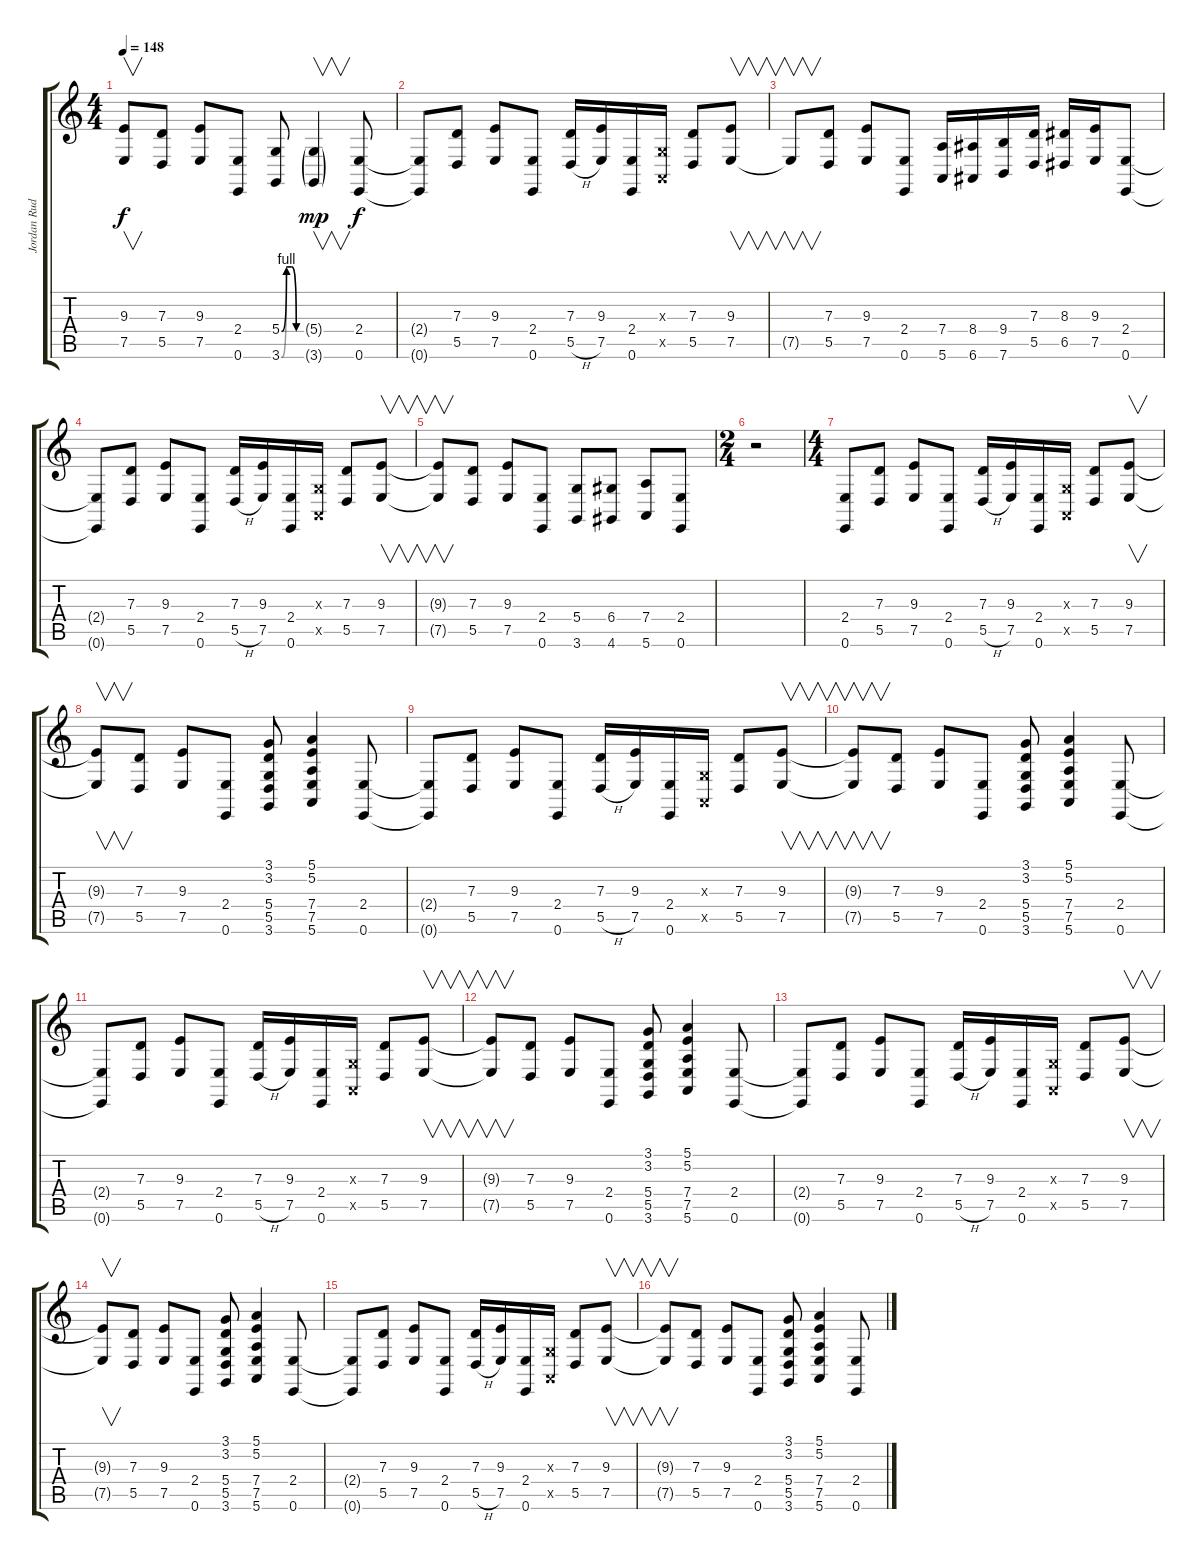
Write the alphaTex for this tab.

\track ("Jordan Rudess - Keyboard" "Jordan Rud") {instrument stringensemble1}
\staff {score tabs}
\tuning (E4 B3 G3 D3 A2 E2) {hide}
\ts (4 4)
\tempo 148
\clef g2
\ks c
(9.3{t} 7.5{t}).8{v dy f} (7.3 5.5).8 (9.3 7.5).8 (2.4 0.6).8 (5.4{be (custom 0 0 15 4 30 4 45 0 60 0)} 3.6{be (custom 0 0 15 4 30 4 45 0 60 0)}).8 (5.4{g} 3.6{g}).4{v dy mp} (2.4 0.6).8{dy f} |
(2.4{t} 0.6{t}).8 (7.3 5.5).8 (9.3 7.5).8 (2.4 0.6).8 (7.3 5.5{h}).16 (9.3 7.5).16 (2.4 0.6).16 (0.3{x} 0.5{x}).16 (7.3 5.5).8 (9.3 7.5).8{v} |
7.5{t}.8{v} (7.3 5.5).8 (9.3 7.5).8 (2.4 0.6).8 (7.4 5.6).16 (8.4 6.6).16 (9.4 7.6).16 (7.3 5.5).16 (8.3 6.5).16 (9.3 7.5).16 (2.4 0.6).8 |
(2.4{t} 0.6{t}).8 (7.3 5.5).8 (9.3 7.5).8 (2.4 0.6).8 (7.3 5.5{h}).16 (9.3 7.5).16 (2.4 0.6).16 (0.3{x} 0.5{x}).16 (7.3 5.5).8 (9.3 7.5).8{v} |
(9.3{t} 7.5{t}).8{v} (7.3 5.5).8 (9.3 7.5).8 (2.4 0.6).8 (5.4 3.6).8 (6.4 4.6).8 (7.4 5.6).8 (2.4 0.6).8 |
\ts (2 4)
r.2 |
\ts (4 4)
(2.4 0.6).8 (7.3 5.5).8 (9.3 7.5).8 (2.4 0.6).8 (7.3 5.5{h}).16 (9.3 7.5).16 (2.4 0.6).16 (0.3{x} 0.5{x}).16 (7.3 5.5).8 (9.3 7.5).8{v} |
(9.3{t} 7.5{t}).8{v} (7.3 5.5).8 (9.3 7.5).8 (2.4 0.6).8 (3.1 3.2 5.4 5.5 3.6).8 (5.1 5.2 7.4 7.5 5.6).4 (2.4 0.6).8 |
(2.4{t} 0.6{t}).8 (7.3 5.5).8 (9.3 7.5).8 (2.4 0.6).8 (7.3 5.5{h}).16 (9.3 7.5).16 (2.4 0.6).16 (0.3{x} 0.5{x}).16 (7.3 5.5).8 (9.3 7.5).8{v} |
(9.3{t} 7.5{t}).8{v} (7.3 5.5).8 (9.3 7.5).8 (2.4 0.6).8 (3.1 3.2 5.4 5.5 3.6).8 (5.1 5.2 7.4 7.5 5.6).4 (2.4 0.6).8 |
(2.4{t} 0.6{t}).8 (7.3 5.5).8 (9.3 7.5).8 (2.4 0.6).8 (7.3 5.5{h}).16 (9.3 7.5).16 (2.4 0.6).16 (0.3{x} 0.5{x}).16 (7.3 5.5).8 (9.3 7.5).8{v} |
(9.3{t} 7.5{t}).8{v} (7.3 5.5).8 (9.3 7.5).8 (2.4 0.6).8 (3.1 3.2 5.4 5.5 3.6).8 (5.1 5.2 7.4 7.5 5.6).4 (2.4 0.6).8 |
(2.4{t} 0.6{t}).8 (7.3 5.5).8 (9.3 7.5).8 (2.4 0.6).8 (7.3 5.5{h}).16 (9.3 7.5).16 (2.4 0.6).16 (0.3{x} 0.5{x}).16 (7.3 5.5).8 (9.3 7.5).8{v} |
(9.3{t} 7.5{t}).8{v} (7.3 5.5).8 (9.3 7.5).8 (2.4 0.6).8 (3.1 3.2 5.4 5.5 3.6).8 (5.1 5.2 7.4 7.5 5.6).4 (2.4 0.6).8 |
(2.4{t} 0.6{t}).8 (7.3 5.5).8 (9.3 7.5).8 (2.4 0.6).8 (7.3 5.5{h}).16 (9.3 7.5).16 (2.4 0.6).16 (0.3{x} 0.5{x}).16 (7.3 5.5).8 (9.3 7.5).8{v} |
(9.3{t} 7.5{t}).8{v} (7.3 5.5).8 (9.3 7.5).8 (2.4 0.6).8 (3.1 3.2 5.4 5.5 3.6).8 (5.1 5.2 7.4 7.5 5.6).4 (2.4 0.6).8
